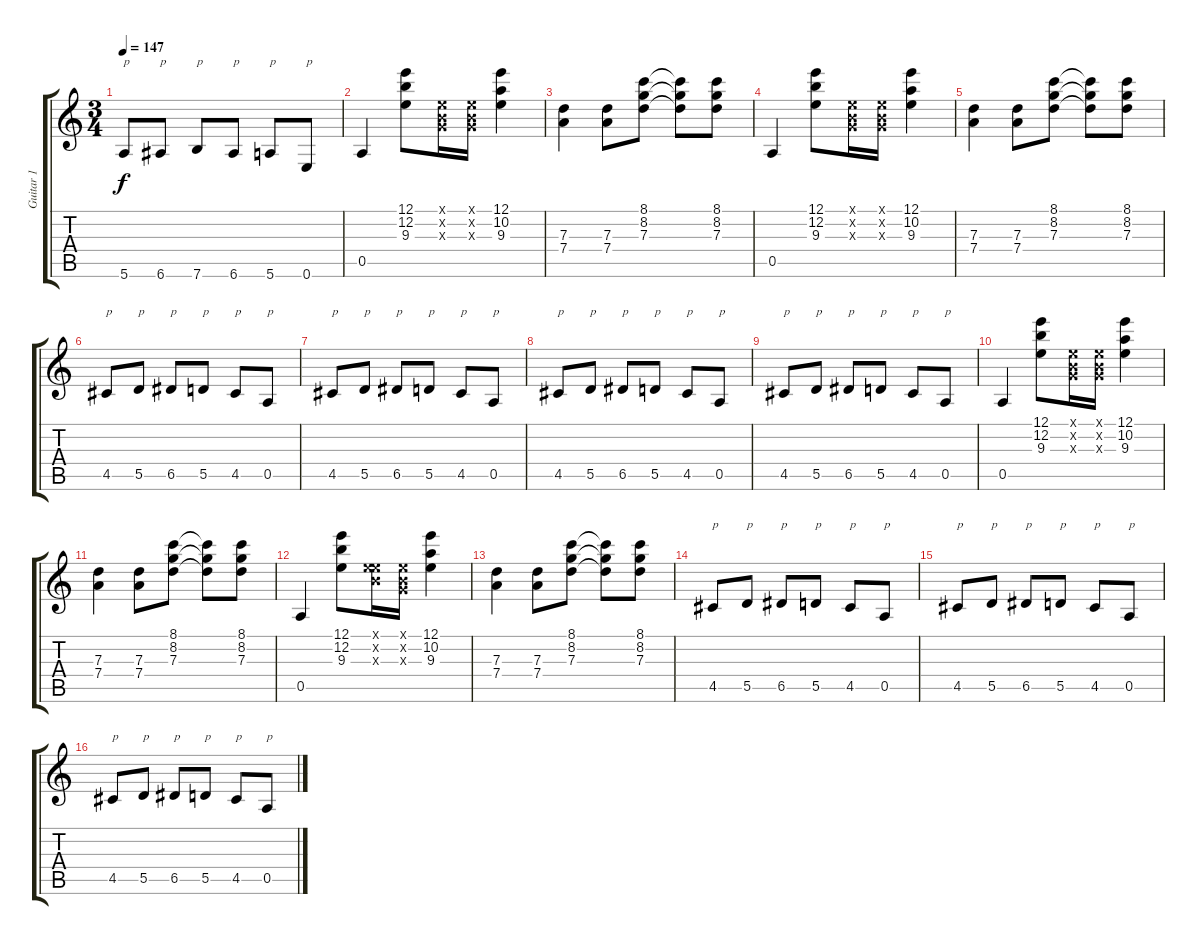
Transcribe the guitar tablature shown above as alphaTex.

\track ("Guitar 1" "Guitar 1") {instrument distortionguitar}
\staff {score tabs}
\tuning (E4 B3 G3 D3 A2 E2) {hide}
\ts (3 4)
\tempo 147
\clef g2
\ks c
5.6.8{txt "p" dy f} 6.6.8{txt "p"} 7.6.8{txt "p"} 6.6.8{txt "p"} 5.6.8{txt "p"} 0.6.8{txt "p"} |
0.5.4{volume 16} (12.1 12.2 9.3).8 (0.1{x} 0.2{x} 0.3{x}).16 (0.1{x} 0.2{x} 0.3{x}).16 (12.1 10.2 9.3).4 |
(7.3 7.4).4 (7.3 7.4).8 (8.1 8.2 7.3).8 (8.1{t} 8.2{t} 7.3{t}).8 (8.1 8.2 7.3).8 |
0.5.4 (12.1 12.2 9.3).8 (0.1{x} 0.2{x} 0.3{x}).16 (0.1{x} 0.2{x} 0.3{x}).16 (12.1 10.2 9.3).4 |
(7.3 7.4).4 (7.3 7.4).8 (8.1 8.2 7.3).8 (8.1{t} 8.2{t} 7.3{t}).8 (8.1 8.2 7.3).8 |
4.5.8{txt "p" volume 13} 5.5.8{txt "p"} 6.5.8{txt "p"} 5.5.8{txt "p"} 4.5.8{txt "p"} 0.5.8{txt "p"} |
4.5.8{txt "p"} 5.5.8{txt "p"} 6.5.8{txt "p"} 5.5.8{txt "p"} 4.5.8{txt "p"} 0.5.8{txt "p"} |
4.5.8{txt "p"} 5.5.8{txt "p"} 6.5.8{txt "p"} 5.5.8{txt "p"} 4.5.8{txt "p"} 0.5.8{txt "p"} |
4.5.8{txt "p"} 5.5.8{txt "p"} 6.5.8{txt "p"} 5.5.8{txt "p"} 4.5.8{txt "p"} 0.5.8{txt "p"} |
0.5.4{volume 16} (12.1 12.2 9.3).8 (0.1{x} 0.2{x} 0.3{x}).16 (0.1{x} 0.2{x} 0.3{x}).16 (12.1 10.2 9.3).4 |
(7.3 7.4).4 (7.3 7.4).8 (8.1 8.2 7.3).8 (8.1{t} 8.2{t} 7.3{t}).8 (8.1 8.2 7.3).8 |
0.5.4 (12.1 12.2 9.3).8 (0.1{x} 0.2{x} 9.3{x}).16 (0.1{x} 0.2{x} 0.3{x}).16 (12.1 10.2 9.3).4 |
(7.3 7.4).4 (7.3 7.4).8 (8.1 8.2 7.3).8 (8.1{t} 8.2{t} 7.3{t}).8 (8.1 8.2 7.3).8 |
4.5.8{txt "p" volume 13} 5.5.8{txt "p"} 6.5.8{txt "p"} 5.5.8{txt "p"} 4.5.8{txt "p"} 0.5.8{txt "p"} |
4.5.8{txt "p"} 5.5.8{txt "p"} 6.5.8{txt "p"} 5.5.8{txt "p"} 4.5.8{txt "p"} 0.5.8{txt "p"} |
4.5.8{txt "p"} 5.5.8{txt "p"} 6.5.8{txt "p"} 5.5.8{txt "p"} 4.5.8{txt "p"} 0.5.8{txt "p"}
